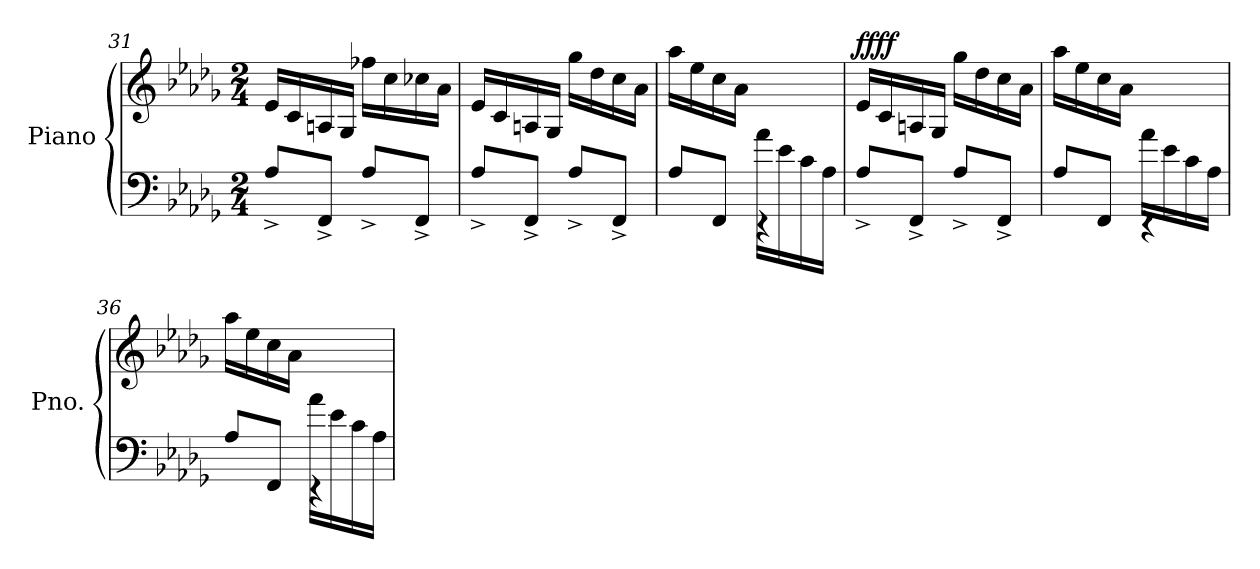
**kern	**kern	**dynam
*part1	*part1	*part1
*staff2	*staff1	*staff1/2
*I"Piano	*	*
*I'Pno.	*	*
*clefF4	*clefG2	*
*k[b-e-a-d-g-]	*k[b-e-a-d-g-]	*
*M2/4	*M2/4	*
=31	=31	=31
8A-^/L	16e-/LL	.
.	16c/	.
8FF^/J	16An/	.
.	16G-/JJ	.
8A-^/L	16ff-X\LL	.
.	16cc\	.
8FF^/J	16cc-X\	.
.	16a-\JJ	.
=32	=32	=32
8A-^/L	16e-/LL	.
.	16c/	.
8FF^/J	16An/	.
.	16G-/JJ	.
8A-^/L	16gg-\LL	.
.	16dd-\	.
8FF^/J	16cc\	.
.	16a-\JJ	.
=33	=33	=33
*^	*	*
4ryy	8A-/L	16aa-\LL	.
.	.	16ee-\	.
.	8FF/J	16cc\	.
.	.	16a-\JJ	.
16a-\LL	4r	4ryy	.
16e-\	.	.	.
16c\	.	.	.
16A-\JJ	.	.	.
*v	*v	*	*
!!LO:LB:g=z
=34	=34	=34
!	!	!LO:DY:a
8A-^/L	16e-/LL	ffff
.	16c/	.
8FF^/J	16An/	.
.	16G-/JJ	.
8A-^/L	16gg-\LL	.
.	16dd-\	.
8FF^/J	16cc\	.
.	16a-\JJ	.
=35	=35	=35
*^	*	*
4ryy	8A-/L	16aa-\LL	.
.	.	16ee-\	.
.	8FF/J	16cc\	.
.	.	16a-\JJ	.
16a-\LL	4r	4ryy	.
16e-\	.	.	.
16c\	.	.	.
16A-\JJ	.	.	.
=36	=36	=36	=36
4ryy	8A-/L	16aa-\LL	.
.	.	16ee-\	.
.	8FF/J	16cc\	.
.	.	16a-\JJ	.
16a-\LL	4r	4ryy	.
16e-\	.	.	.
16c\	.	.	.
16A-\JJ	.	.	.
*v	*v	*	*
=	=	=
*-	*-	*-
